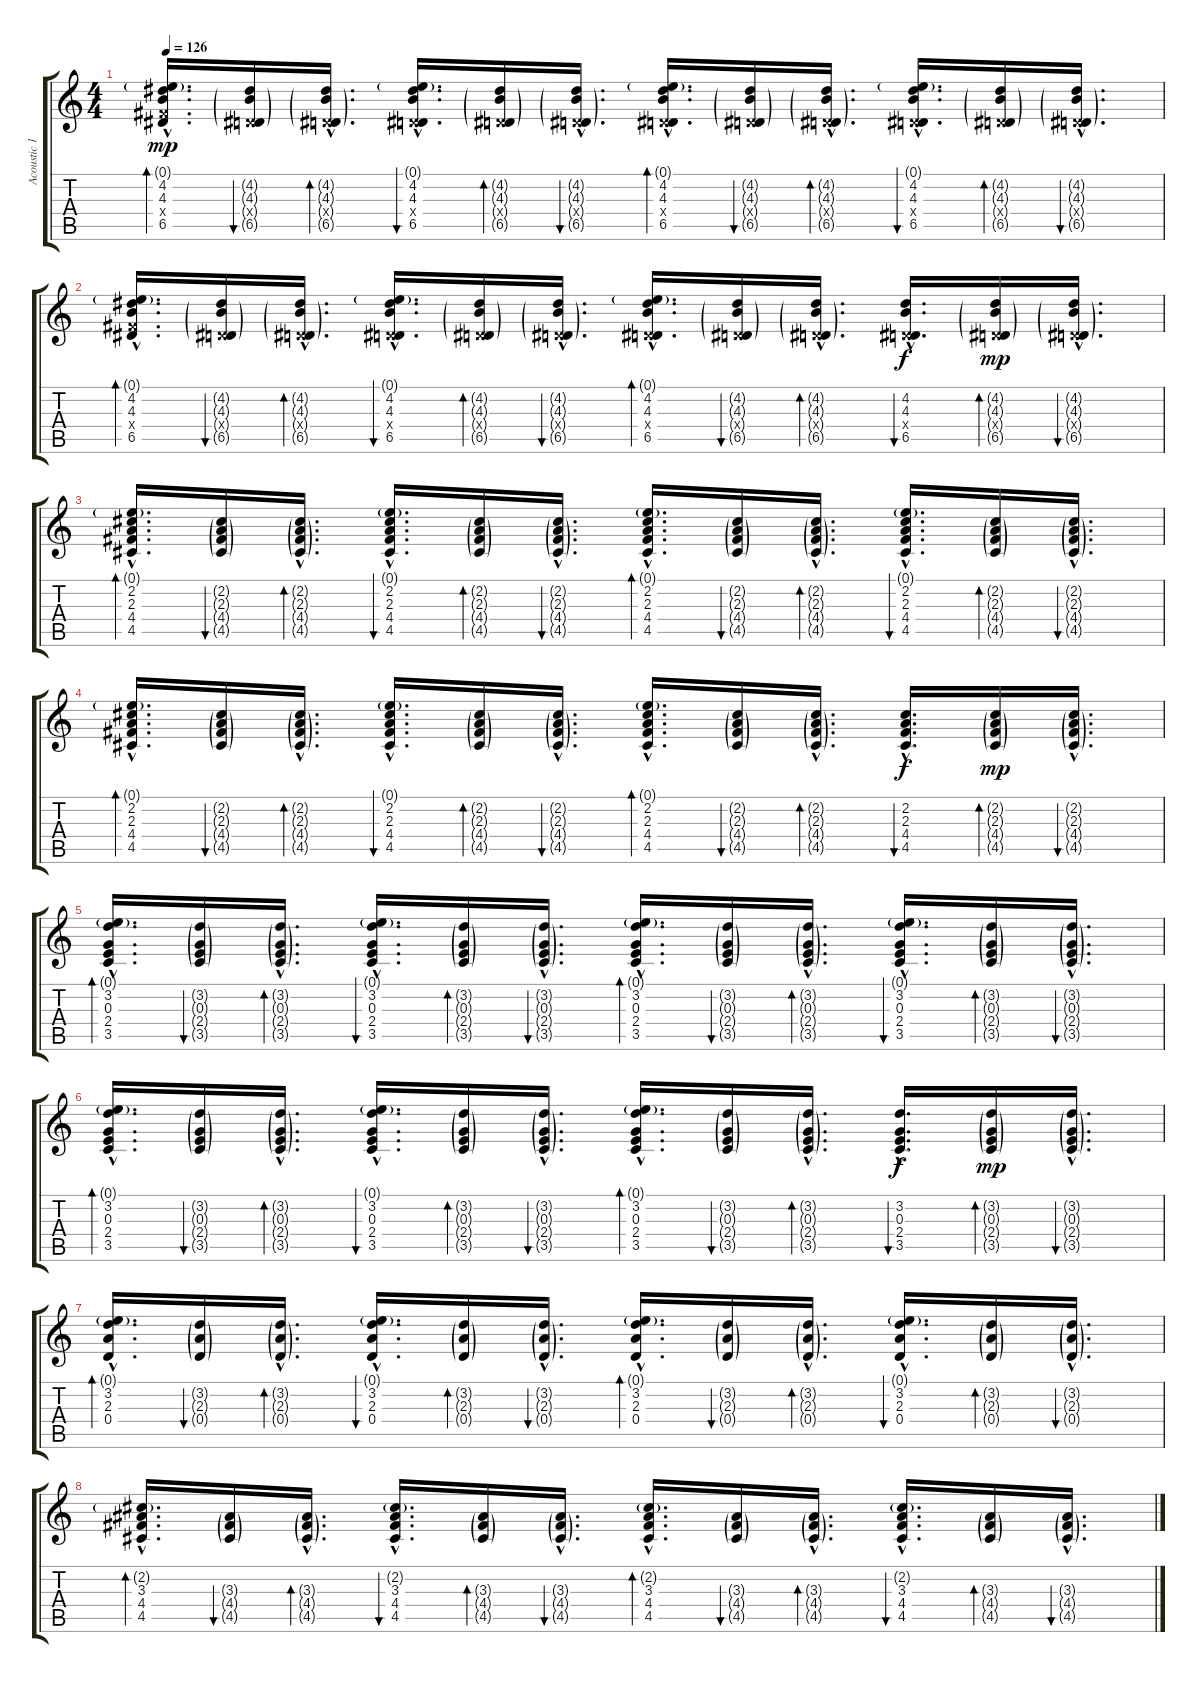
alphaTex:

\track ("Acoustic 1" "Acoustic 1") {instrument acousticguitarsteel}
\staff {score tabs}
\tuning (E4 B3 G3 D3 A2 E2) {hide}
\ts (4 4)
\tempo 126
\clef g2
\ks c
(0.1{g hac} 4.2{hac} 4.3{hac} 4.4{hac x} 6.5{hac}).16{d bd 60 dy mp} (4.2{g} 4.3{g} 0.4{g x} 6.5{g}).16{bu 60} (4.2{g hac} 4.3{g hac} 0.4{g hac x} 6.5{g hac}).16{d bd 60} (0.1{g hac} 4.2{hac} 4.3{hac} 0.4{hac x} 6.5{hac}).16{d bu 60} (4.2{g} 4.3{g} 0.4{g x} 6.5{g}).16{bd 60} (4.2{g hac} 4.3{g hac} 0.4{g hac x} 6.5{g hac}).16{d bu 60} (0.1{g hac} 4.2{hac} 4.3{hac} 0.4{hac x} 6.5{hac}).16{d bd 60} (4.2{g} 4.3{g} 0.4{g x} 6.5{g}).16{bu 60} (4.2{g hac} 4.3{g hac} 0.4{g hac x} 6.5{g hac}).16{d bd 60} (0.1{g hac} 4.2{hac} 4.3{hac} 0.4{hac x} 6.5{hac}).16{d bu 60} (4.2{g} 4.3{g} 0.4{g x} 6.5{g}).16{bd 60} (4.2{g hac} 4.3{g hac} 0.4{g hac x} 6.5{g hac}).16{d bu 60} |
(0.1{g hac} 4.2{hac} 4.3{hac} 4.4{hac x} 6.5{hac}).16{d bd 60} (4.2{g} 4.3{g} 0.4{g x} 6.5{g}).16{bu 60} (4.2{g hac} 4.3{g hac} 0.4{g hac x} 6.5{g hac}).16{d bd 60} (0.1{g hac} 4.2{hac} 4.3{hac} 0.4{hac x} 6.5{hac}).16{d bu 60} (4.2{g} 4.3{g} 0.4{g x} 6.5{g}).16{bd 60} (4.2{g hac} 4.3{g hac} 0.4{g hac x} 6.5{g hac}).16{d bu 60} (0.1{g hac} 4.2{hac} 4.3{hac} 0.4{hac x} 6.5{hac}).16{d bd 60} (4.2{g} 4.3{g} 0.4{g x} 6.5{g}).16{bu 60} (4.2{g hac} 4.3{g hac} 0.4{g hac x} 6.5{g hac}).16{d bd 60} (4.2{hac} 4.3{hac} 0.4{hac x} 6.5{hac}).16{d bu 60 dy f} (4.2{g} 4.3{g} 0.4{g x} 6.5{g}).16{bd 60 dy mp} (4.2{g hac} 4.3{g hac} 0.4{g hac x} 6.5{g hac}).16{d bu 60} |
(0.1{g hac} 2.2{hac} 2.3{hac} 4.4{hac} 4.5{hac}).16{d bd 60} (2.2{g} 2.3{g} 4.4{g} 4.5{g}).16{bu 60} (2.2{g hac} 2.3{g hac} 4.4{g hac} 4.5{g hac}).16{d bd 60} (0.1{g hac} 2.2{hac} 2.3{hac} 4.4{hac} 4.5{hac}).16{d bu 60} (2.2{g} 2.3{g} 4.4{g} 4.5{g}).16{bd 60} (2.2{g hac} 2.3{g hac} 4.4{g hac} 4.5{g hac}).16{d bu 60} (0.1{g hac} 2.2{hac} 2.3{hac} 4.4{hac} 4.5{hac}).16{d bd 60} (2.2{g} 2.3{g} 4.4{g} 4.5{g}).16{bu 60} (2.2{g hac} 2.3{g hac} 4.4{g hac} 4.5{g hac}).16{d bd 60} (0.1{g hac} 2.2{hac} 2.3{hac} 4.4{hac} 4.5{hac}).16{d bu 60} (2.2{g} 2.3{g} 4.4{g} 4.5{g}).16{bd 60} (2.2{g hac} 2.3{g hac} 4.4{g hac} 4.5{g hac}).16{d bu 60} |
(0.1{g hac} 2.2{hac} 2.3{hac} 4.4{hac} 4.5{hac}).16{d bd 60} (2.2{g} 2.3{g} 4.4{g} 4.5{g}).16{bu 60} (2.2{g hac} 2.3{g hac} 4.4{g hac} 4.5{g hac}).16{d bd 60} (0.1{g hac} 2.2{hac} 2.3{hac} 4.4{hac} 4.5{hac}).16{d bu 60} (2.2{g} 2.3{g} 4.4{g} 4.5{g}).16{bd 60} (2.2{g hac} 2.3{g hac} 4.4{g hac} 4.5{g hac}).16{d bu 60} (0.1{g hac} 2.2{hac} 2.3{hac} 4.4{hac} 4.5{hac}).16{d bd 60} (2.2{g} 2.3{g} 4.4{g} 4.5{g}).16{bu 60} (2.2{g hac} 2.3{g hac} 4.4{g hac} 4.5{g hac}).16{d bd 60} (2.2{hac} 2.3{hac} 4.4{hac} 4.5{hac}).16{d bu 60 dy f} (2.2{g} 2.3{g} 4.4{g} 4.5{g}).16{bd 60 dy mp} (2.2{g hac} 2.3{g hac} 4.4{g hac} 4.5{g hac}).16{d bu 60} |
(0.1{g hac} 3.2{hac} 0.3{hac} 2.4{hac} 3.5{hac}).16{d bd 60} (3.2{g} 0.3{g} 2.4{g} 3.5{g}).16{bu 60} (3.2{g hac} 0.3{g hac} 2.4{g hac} 3.5{g hac}).16{d bd 60} (0.1{g hac} 3.2{hac} 0.3{hac} 2.4{hac} 3.5{hac}).16{d bu 60} (3.2{g} 0.3{g} 2.4{g} 3.5{g}).16{bd 60} (3.2{g hac} 0.3{g hac} 2.4{g hac} 3.5{g hac}).16{d bu 60} (0.1{g hac} 3.2{hac} 0.3{hac} 2.4{hac} 3.5{hac}).16{d bd 60} (3.2{g} 0.3{g} 2.4{g} 3.5{g}).16{bu 60} (3.2{g hac} 0.3{g hac} 2.4{g hac} 3.5{g hac}).16{d bd 60} (0.1{g hac} 3.2{hac} 0.3{hac} 2.4{hac} 3.5{hac}).16{d bu 60} (3.2{g} 0.3{g} 2.4{g} 3.5{g}).16{bd 60} (3.2{g hac} 0.3{g hac} 2.4{g hac} 3.5{g hac}).16{d bu 60} |
(0.1{g hac} 3.2{hac} 0.3{hac} 2.4{hac} 3.5{hac}).16{d bd 60} (3.2{g} 0.3{g} 2.4{g} 3.5{g}).16{bu 60} (3.2{g hac} 0.3{g hac} 2.4{g hac} 3.5{g hac}).16{d bd 60} (0.1{g hac} 3.2{hac} 0.3{hac} 2.4{hac} 3.5{hac}).16{d bu 60} (3.2{g} 0.3{g} 2.4{g} 3.5{g}).16{bd 60} (3.2{g hac} 0.3{g hac} 2.4{g hac} 3.5{g hac}).16{d bu 60} (0.1{g hac} 3.2{hac} 0.3{hac} 2.4{hac} 3.5{hac}).16{d bd 60} (3.2{g} 0.3{g} 2.4{g} 3.5{g}).16{bu 60} (3.2{g hac} 0.3{g hac} 2.4{g hac} 3.5{g hac}).16{d bd 60} (3.2{hac} 0.3{hac} 2.4{hac} 3.5{hac}).16{d bu 60 dy f} (3.2{g} 0.3{g} 2.4{g} 3.5{g}).16{bd 60 dy mp} (3.2{g hac} 0.3{g hac} 2.4{g hac} 3.5{g hac}).16{d bu 60} |
(0.1{g hac} 3.2{hac} 2.3{hac} 0.4{hac}).16{d bd 60} (3.2{g} 2.3{g} 0.4{g}).16{bu 60} (3.2{g hac} 2.3{g hac} 0.4{g hac}).16{d bd 60} (0.1{g hac} 3.2{hac} 2.3{hac} 0.4{hac}).16{d bu 60} (3.2{g} 2.3{g} 0.4{g}).16{bd 60} (3.2{g hac} 2.3{g hac} 0.4{g hac}).16{d bu 60} (0.1{g hac} 3.2{hac} 2.3{hac} 0.4{hac}).16{d bd 60} (3.2{g} 2.3{g} 0.4{g}).16{bu 60} (3.2{g hac} 2.3{g hac} 0.4{g hac}).16{d bd 60} (0.1{g hac} 3.2{hac} 2.3{hac} 0.4{hac}).16{d bu 60} (3.2{g} 2.3{g} 0.4{g}).16{bd 60} (3.2{g hac} 2.3{g hac} 0.4{g hac}).16{d bu 60} |
(2.2{g hac} 3.3{hac} 4.4{hac} 4.5{hac}).16{d bd 60} (3.3{g} 4.4{g} 4.5{g}).16{bu 60} (3.3{g hac} 4.4{g hac} 4.5{g hac}).16{d bd 60} (2.2{g hac} 3.3{hac} 4.4{hac} 4.5{hac}).16{d bu 60} (3.3{g} 4.4{g} 4.5{g}).16{bd 60} (3.3{g hac} 4.4{g hac} 4.5{g hac}).16{d bu 60} (2.2{g hac} 3.3{hac} 4.4{hac} 4.5{hac}).16{d bd 60} (3.3{g} 4.4{g} 4.5{g}).16{bu 60} (3.3{g hac} 4.4{g hac} 4.5{g hac}).16{d bd 60} (2.2{g hac} 3.3{hac} 4.4{hac} 4.5{hac}).16{d bu 60} (3.3{g} 4.4{g} 4.5{g}).16{bd 60} (3.3{g hac} 4.4{g hac} 4.5{g hac}).16{d bu 60}
